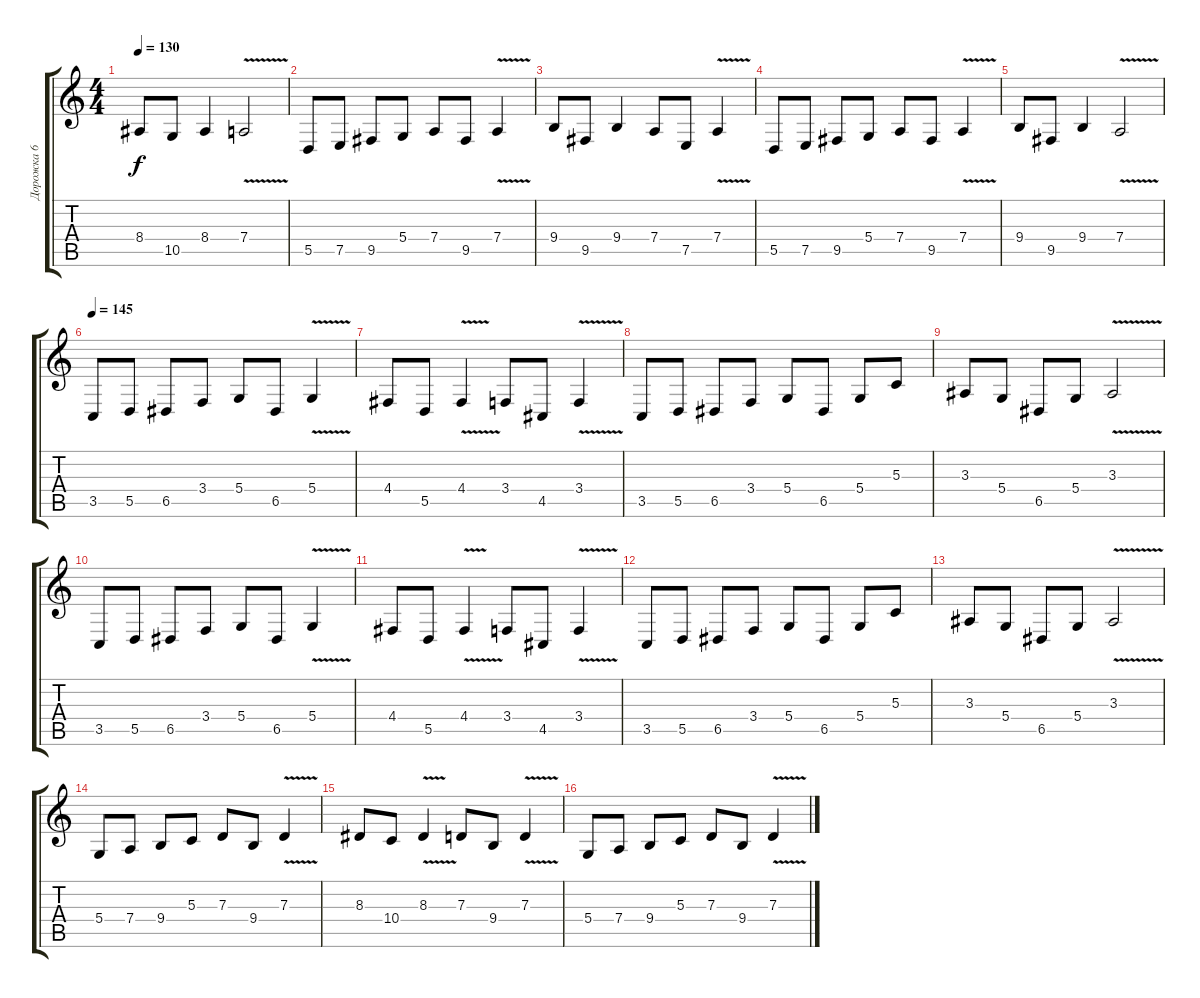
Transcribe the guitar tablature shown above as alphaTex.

\track ("Дорожка 6" "Дорожка 6") {instrument pad1newage}
\staff {score tabs}
\tuning (E4 B3 G3 D3 A2 E2) {hide}
\ts (4 4)
\tempo 130
\clef g2
\ks c
8.4.8{dy f} 10.5.8 8.4.4 7.4{v}.2 |
5.5.8 7.5.8 9.5.8 5.4.8 7.4.8 9.5.8 7.4{v}.4 |
9.4.8 9.5.8 9.4.4 7.4.8 7.5.8 7.4{v}.4 |
5.5.8 7.5.8 9.5.8 5.4.8 7.4.8 9.5.8 7.4{v}.4 |
9.4.8 9.5.8 9.4.4 7.4{v}.2 |
\tempo 145
3.5.8 5.5.8 6.5.8 3.4.8 5.4.8 6.5.8 5.4{v}.4 |
4.4.8 5.5.8 4.4{v}.4 3.4.8 4.5.8 3.4{v}.4 |
3.5.8 5.5.8 6.5.8 3.4.8 5.4.8 6.5.8 5.4.8 5.3.8 |
3.3.8 5.4.8 6.5.8 5.4.8 3.3{v}.2 |
3.5.8 5.5.8 6.5.8 3.4.8 5.4.8 6.5.8 5.4{v}.4 |
4.4.8 5.5.8 4.4{v}.4 3.4.8 4.5.8 3.4{v}.4 |
3.5.8 5.5.8 6.5.8 3.4.8 5.4.8 6.5.8 5.4.8 5.3.8 |
3.3.8 5.4.8 6.5.8 5.4.8 3.3{v}.2 |
5.4.8 7.4.8 9.4.8 5.3.8 7.3.8 9.4.8 7.3{v}.4 |
8.3.8 10.4.8 8.3{v}.4 7.3.8 9.4.8 7.3{v}.4 |
5.4.8 7.4.8 9.4.8 5.3.8 7.3.8 9.4.8 7.3{v}.4
